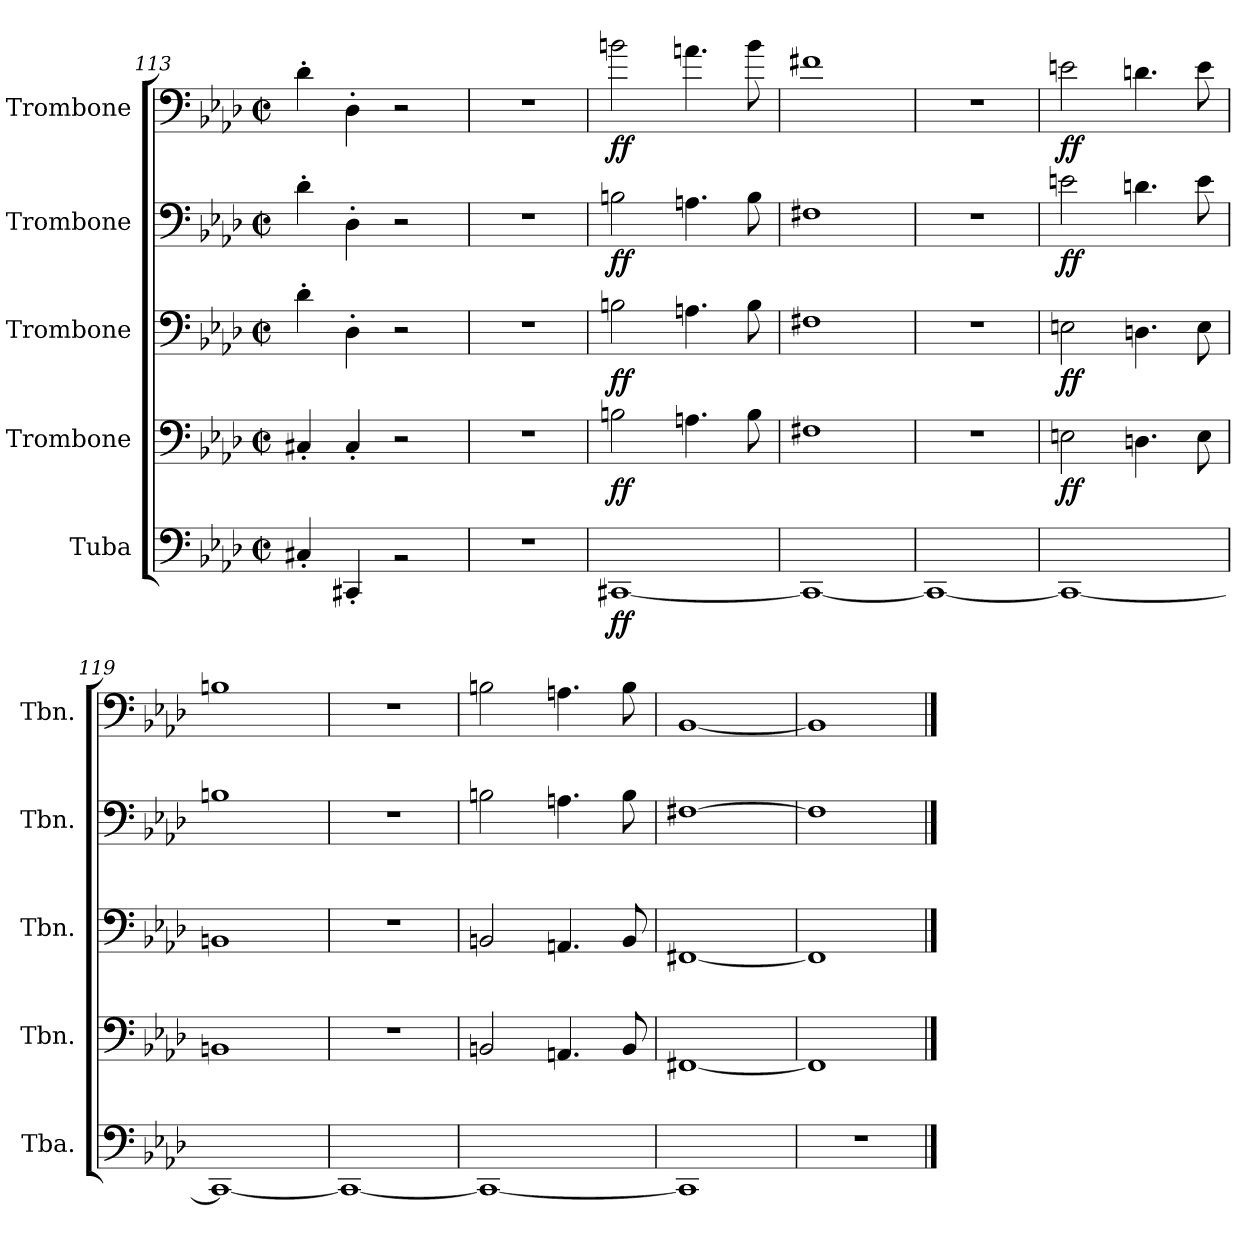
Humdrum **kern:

**kern	**dynam	**kern	**dynam	**kern	**dynam	**kern	**dynam	**kern	**dynam
*part5	*part5	*part4	*part4	*part3	*part3	*part2	*part2	*part1	*part1
*staff5	*staff5	*staff4	*staff4	*staff3	*staff3	*staff2	*staff2	*staff1	*staff1
*I"Tuba	*	*I"Trombone	*	*I"Trombone	*	*I"Trombone	*	*I"Trombone	*
*I'Tba.	*	*I'Tbn.	*	*I'Tbn.	*	*I'Tbn.	*	*I'Tbn.	*
*clefF4	*	*clefF4	*	*clefF4	*	*clefF4	*	*clefF4	*
*k[b-e-a-d-]	*	*k[b-e-a-d-]	*	*k[b-e-a-d-]	*	*k[b-e-a-d-]	*	*k[b-e-a-d-]	*
*M2/2	*	*M2/2	*	*M2/2	*	*M2/2	*	*M2/2	*
*met(c|)	*	*met(c|)	*	*met(c|)	*	*met(c|)	*	*met(c|)	*
=113	=113	=113	=113	=113	=113	=113	=113	=113	=113
4C#X'/	.	4C#X'/	.	4d-'\	.	4d-'\	.	4d-'\	.
4CC#X'/	.	4C#'/	.	4D-'\	.	4D-'\	.	4D-'\	.
2rBB	.	2r	.	2r	.	2r	.	2r	.
=114	=114	=114	=114	=114	=114	=114	=114	=114	=114
1r	.	1r	.	1r	.	1r	.	1r	.
=115	=115	=115	=115	=115	=115	=115	=115	=115	=115
!	!LO:DY:b	!	!LO:DY:b	!	!LO:DY:b	!	!LO:DY:b	!	!LO:DY:b
[1CC#X	ff	2Bn\	ff	2Bn\	ff	2Bn\	ff	2bn\	ff
.	.	4.An\	.	4.An\	.	4.An\	.	4.an\	.
.	.	8B\	.	8B\	.	8B\	.	8b\	.
=116	=116	=116	=116	=116	=116	=116	=116	=116	=116
1CC#_	.	1F#X	.	1F#X	.	1F#X	.	1f#X	.
=117	=117	=117	=117	=117	=117	=117	=117	=117	=117
1CC#_	.	1r	.	1r	.	1r	.	1r	.
!!LO:PB:g=z
=118	=118	=118	=118	=118	=118	=118	=118	=118	=118
!	!	!	!LO:DY:b	!	!LO:DY:b	!	!LO:DY:b	!	!LO:DY:b
1CC#_	.	2En\	ff	2En\	ff	2en\	ff	2en\	ff
.	.	4.Dn\	.	4.Dn\	.	4.dn\	.	4.dn\	.
.	.	8E\	.	8E\	.	8e\	.	8e\	.
=119	=119	=119	=119	=119	=119	=119	=119	=119	=119
1CC#_	.	1BBn	.	1BBn	.	1Bn	.	1Bn	.
=120	=120	=120	=120	=120	=120	=120	=120	=120	=120
1CC#_	.	1r	.	1r	.	1r	.	1r	.
=121	=121	=121	=121	=121	=121	=121	=121	=121	=121
1CC#_	.	2BBn/	.	2BBn/	.	2Bn\	.	2Bn\	.
.	.	4.AAn/	.	4.AAn/	.	4.An\	.	4.An\	.
.	.	8BB/	.	8BB/	.	8B\	.	8B\	.
=122	=122	=122	=122	=122	=122	=122	=122	=122	=122
1CC#]	.	[1FF#X	.	[1FF#X	.	[1F#X	.	[1BB-	.
=123	=123	=123	=123	=123	=123	=123	=123	=123	=123
1r	.	1FF#]	.	1FF#]	.	1F#]	.	1BB-]	.
==	==	==	==	==	==	==	==	==	==
*-	*-	*-	*-	*-	*-	*-	*-	*-	*-
